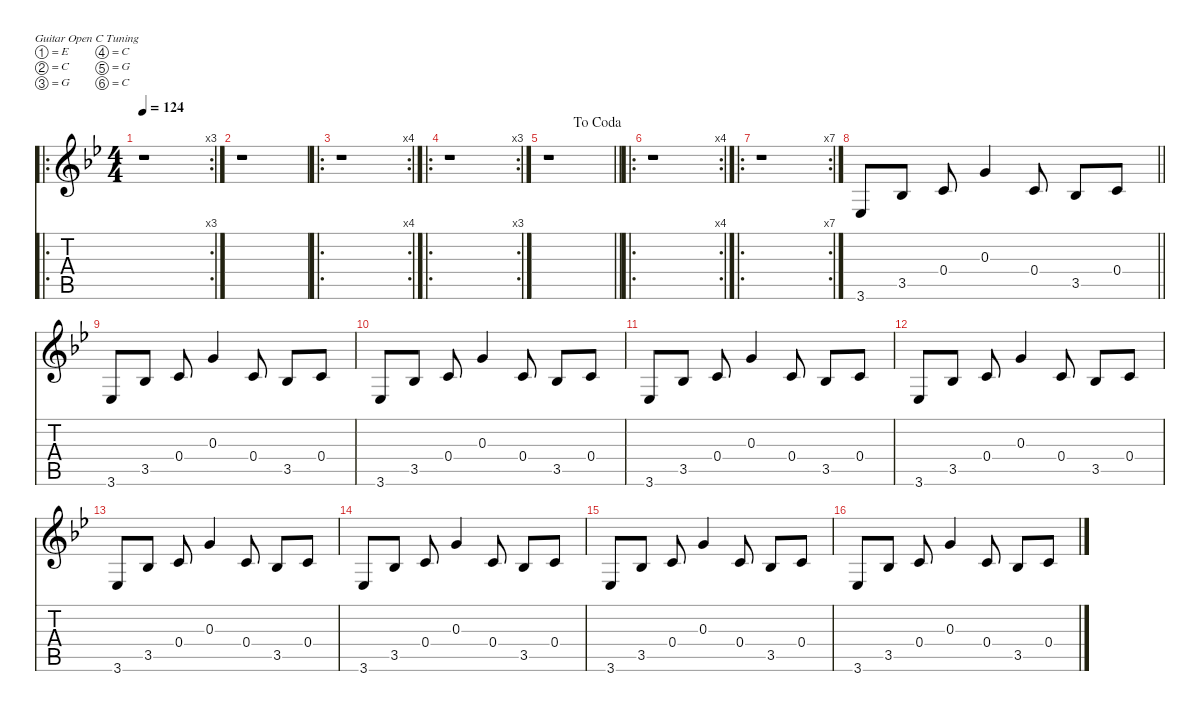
\defaultSystemsLayout 4
\hideDynamics
\bracketExtendMode nobrackets
\singleTrackTrackNamePolicy hidden
\multiTrackTrackNamePolicy hidden
\firstSystemTrackNameMode fullname
\otherSystemsTrackNameOrientation horizontal
\track ("Guitar 2" "jz.guit.") {defaultSystemsLayout 8 instrument electricguitarjazz}
\staff {score tabs}
\tuning (E4 C4 G3 C3 G2 C2)
\ro
\rc 3
\ts (4 4)
\tempo 124
\clef g2
\ks gminor
r.1{dy f beam Down} |
r.1{beam Down} |
\ro
\rc 4
r.1{beam Down} |
\ro
\rc 3
r.1{beam Down} |
\jump dacoda
\barLineRight lightlight
r.1{beam Down} |
\ro
\rc 4
r.1{beam Down} |
\ro
\rc 7
r.1{beam Down} |
\barLineRight lightlight
3.6{acc b}.8{beam Up} 3.5{acc b}.8{beam Up} 0.4{acc forcenatural}.8{beam Up} 0.3{acc forcenatural}.4{beam Up} 0.4{acc forcenatural}.8{beam Up} 3.5{acc b}.8{beam Up} 0.4{acc forcenatural}.8{beam Up} |
3.6{acc b}.8{beam Up} 3.5{acc b}.8{beam Up} 0.4{acc forcenatural}.8{beam Up} 0.3{acc forcenatural}.4{beam Up} 0.4{acc forcenatural}.8{beam Up} 3.5{acc b}.8{beam Up} 0.4{acc forcenatural}.8{beam Up} |
3.6{acc b}.8{beam Up} 3.5{acc b}.8{beam Up} 0.4{acc forcenatural}.8{beam Up} 0.3{acc forcenatural}.4{beam Up} 0.4{acc forcenatural}.8{beam Up} 3.5{acc b}.8{beam Up} 0.4{acc forcenatural}.8{beam Up} |
3.6{acc b}.8{beam Up} 3.5{acc b}.8{beam Up} 0.4{acc forcenatural}.8{beam Up} 0.3{acc forcenatural}.4{beam Up} 0.4{acc forcenatural}.8{beam Up} 3.5{acc b}.8{beam Up} 0.4{acc forcenatural}.8{beam Up} |
3.6{acc b}.8{beam Up} 3.5{acc b}.8{beam Up} 0.4{acc forcenatural}.8{beam Up} 0.3{acc forcenatural}.4{beam Up} 0.4{acc forcenatural}.8{beam Up} 3.5{acc b}.8{beam Up} 0.4{acc forcenatural}.8{beam Up} |
3.6{acc b}.8{beam Up} 3.5{acc b}.8{beam Up} 0.4{acc forcenatural}.8{beam Up} 0.3{acc forcenatural}.4{beam Up} 0.4{acc forcenatural}.8{beam Up} 3.5{acc b}.8{beam Up} 0.4{acc forcenatural}.8{beam Up} |
3.6{acc b}.8{beam Up} 3.5{acc b}.8{beam Up} 0.4{acc forcenatural}.8{beam Up} 0.3{acc forcenatural}.4{beam Up} 0.4{acc forcenatural}.8{beam Up} 3.5{acc b}.8{beam Up} 0.4{acc forcenatural}.8{beam Up} |
3.6{acc b}.8{beam Up} 3.5{acc b}.8{beam Up} 0.4{acc forcenatural}.8{beam Up} 0.3{acc forcenatural}.4{beam Up} 0.4{acc forcenatural}.8{beam Up} 3.5{acc b}.8{beam Up} 0.4{acc forcenatural}.8{beam Up} |
3.6{acc b}.8{beam Up} 3.5{acc b}.8{beam Up} 0.4{acc forcenatural}.8{beam Up} 0.3{acc forcenatural}.4{beam Up} 0.4{acc forcenatural}.8{beam Up} 3.5{acc b}.8{beam Up} 0.4{acc forcenatural}.8{beam Up}
